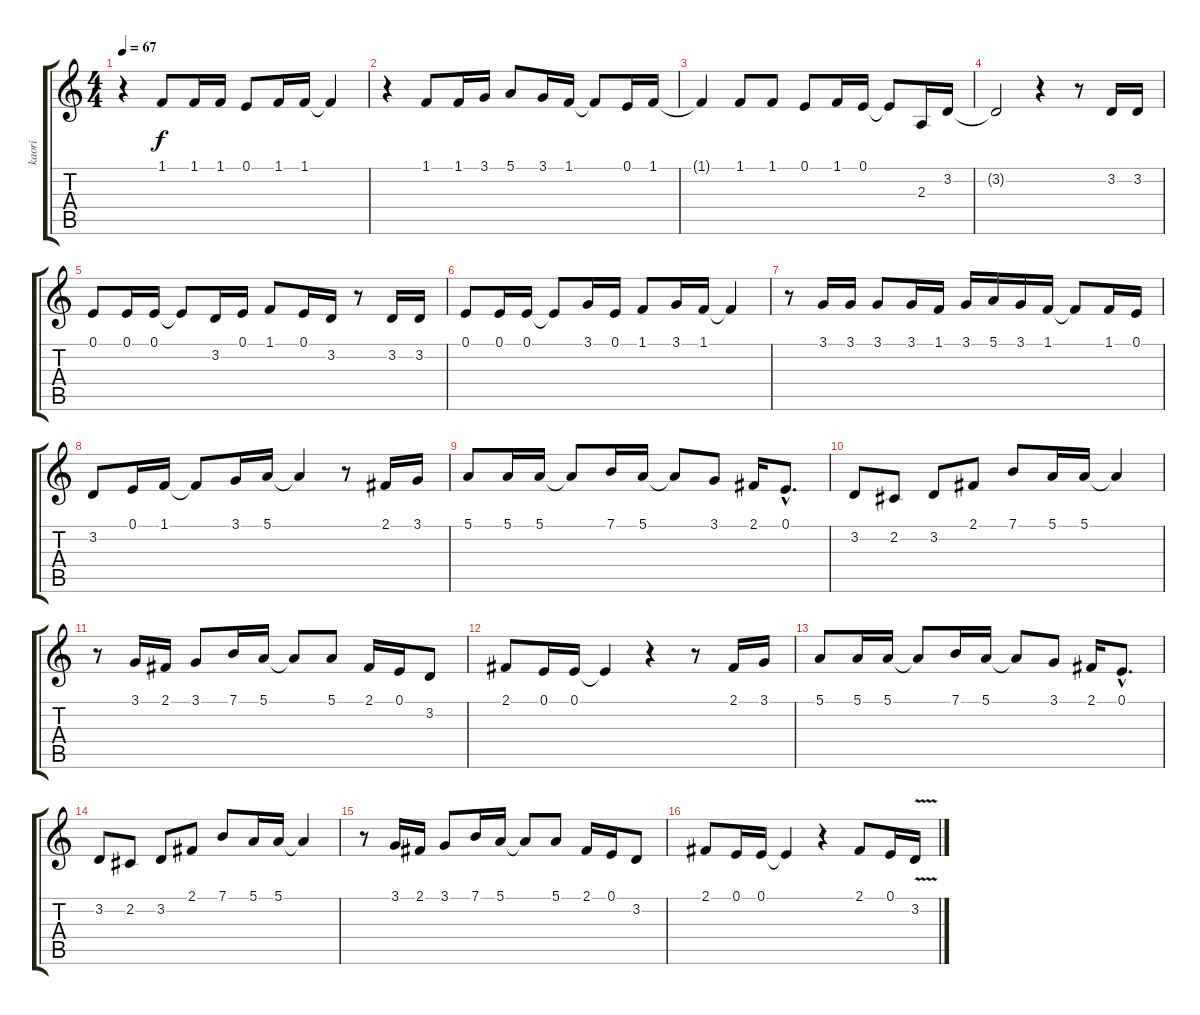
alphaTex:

\track ("kaori" "kaori") {instrument fx5brightness}
\staff {score tabs}
\tuning (E4 B3 G3 D3 A2 E2) {hide}
\ts (4 4)
\tempo 67
\clef g2
\ks c
r.4{dy f} 1.1.8 1.1.16 1.1.16 0.1.8 1.1.16 1.1.16 1.1{t}.4 |
r.4 1.1.8 1.1.16 3.1.16 5.1.8 3.1.16 1.1.16 1.1{t}.8 0.1.16 1.1.16 |
1.1{t}.4 1.1.8 1.1.8 0.1.8 1.1.16 0.1.16 0.1{t}.8 2.3.16 3.2.16 |
3.2{t}.2 r.4 r.8 3.2.16 3.2.16 |
0.1.8 0.1.16 0.1.16 0.1{t}.8 3.2.16 0.1.16 1.1.8 0.1.16 3.2.16 r.8 3.2.16 3.2.16 |
0.1.8 0.1.16 0.1.16 0.1{t}.8 3.1.16 0.1.16 1.1.8 3.1.16 1.1.16 1.1{t}.4 |
r.8 3.1.16 3.1.16 3.1.8 3.1.16 1.1.16 3.1.16 5.1.16 3.1.16 1.1.16 1.1{t}.8 1.1.16 0.1.16 |
3.2.8 0.1.16 1.1.16 1.1{t}.8 3.1.16 5.1.16 5.1{t}.4 r.8 2.1.16 3.1.16 |
5.1.8 5.1.16 5.1.16 5.1{t}.8 7.1.16 5.1.16 5.1{t}.8 3.1.8 2.1.16 0.1{hac}.8{d} |
3.2.8 2.2.8 3.2.8 2.1.8 7.1.8 5.1.16 5.1.16 5.1{t}.4 |
r.8 3.1.16 2.1.16 3.1.8 7.1.16 5.1.16 5.1{t}.8 5.1.8 2.1.16 0.1.16 3.2.8 |
2.1.8 0.1.16 0.1.16 0.1{t}.4 r.4 r.8 2.1.16 3.1.16 |
5.1.8 5.1.16 5.1.16 5.1{t}.8 7.1.16 5.1.16 5.1{t}.8 3.1.8 2.1.16 0.1{hac}.8{d} |
3.2.8 2.2.8 3.2.8 2.1.8 7.1.8 5.1.16 5.1.16 5.1{t}.4 |
r.8 3.1.16 2.1.16 3.1.8 7.1.16 5.1.16 5.1{t}.8 5.1.8 2.1.16 0.1.16 3.2.8 |
2.1.8 0.1.16 0.1.16 0.1{t}.4 r.4 2.1.8 0.1.16 3.2{v}.16
